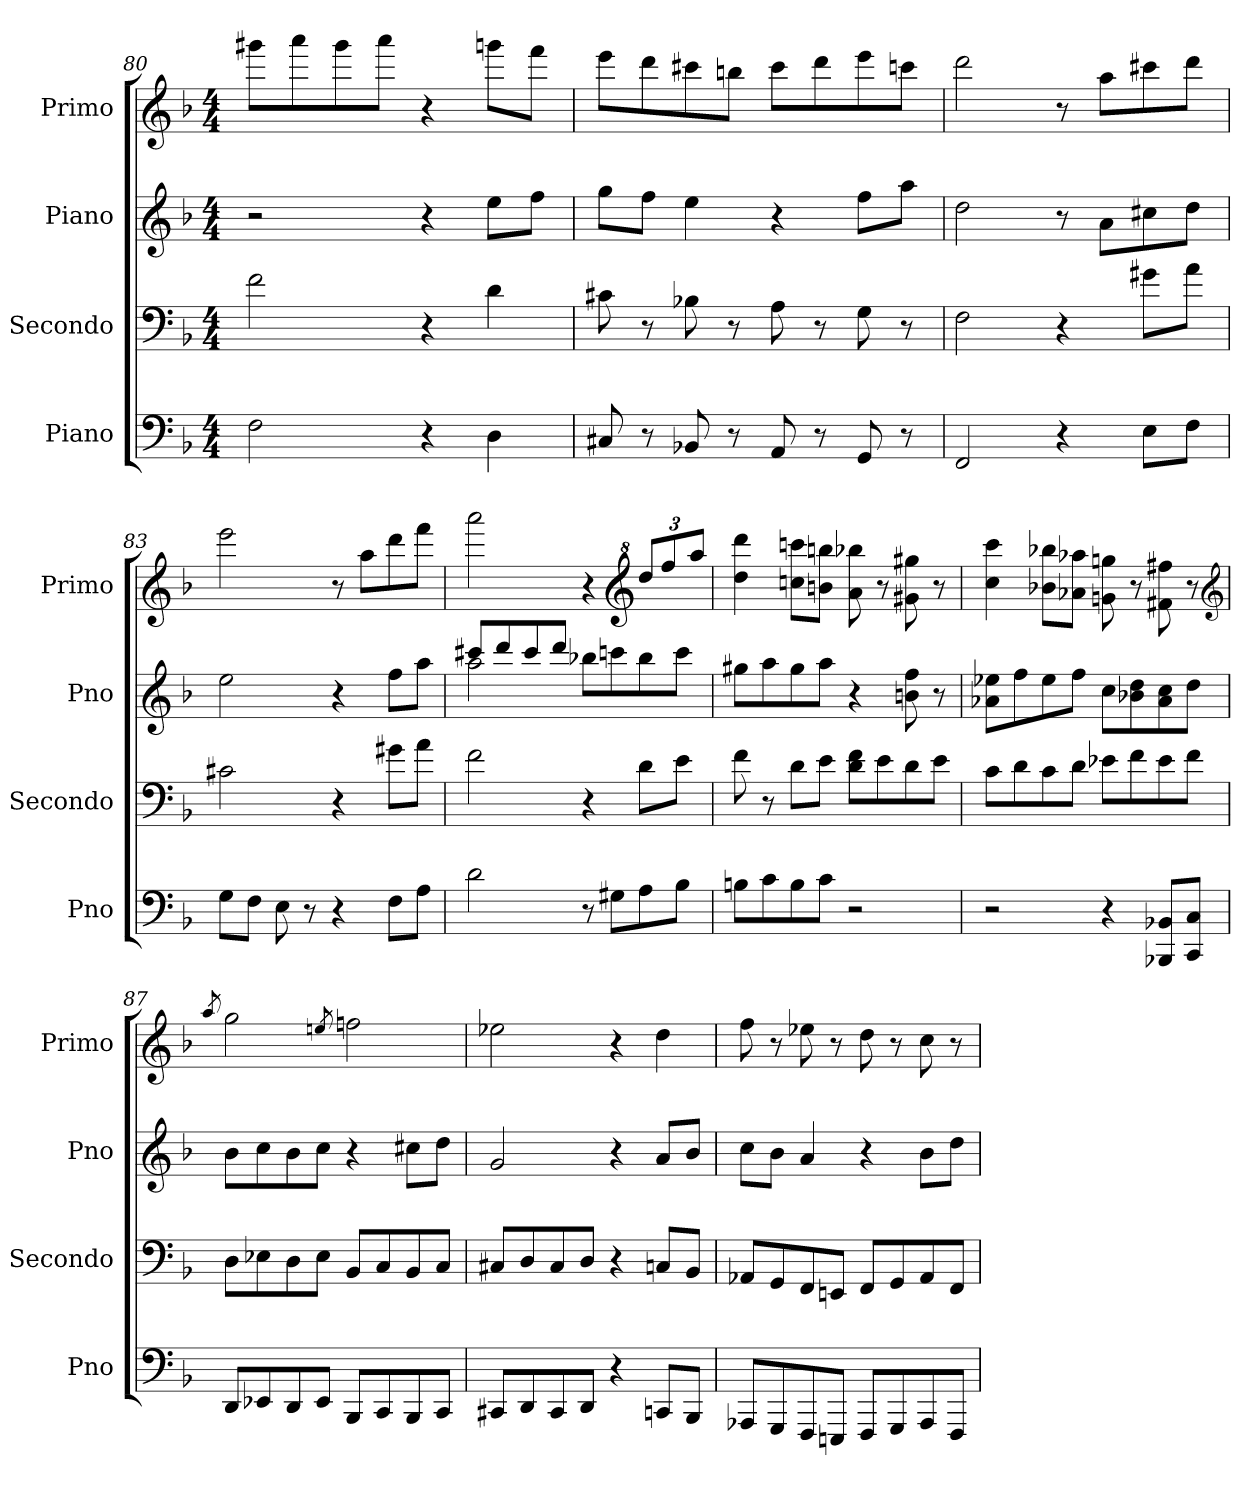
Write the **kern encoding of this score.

**kern	**kern	**kern	**kern
*part4	*part3	*part2	*part1
*staff4	*staff3	*staff2	*staff1
*I"Piano	*I"Secondo	*I"Piano	*I"Primo
*I'Pno	*I'Secondo	*I'Pno	*I'Primo
*clefF4	*clefF4	*clefG2	*clefG2
*k[b-]	*k[b-]	*k[b-]	*k[b-]
*F:	*F:	*F:	*F:
*M4/4	*M4/4	*M4/4	*M4/4
=80	=80	=80	=80
2F\	2f\	2r	8ggg#X\L
.	.	.	8aaa\
.	.	.	8ggg#\
.	.	.	8aaa\J
4r	4r	4r	4r
4D\	4d\	8ee\L	8gggn\L
.	.	8ff\J	8fff\J
=81	=81	=81	=81
8C#X/	8c#X\	8gg\L	8eee\L
8r	8r	8ff\J	8ddd\
8BB-X/	8B-X\	4ee\	8ccc#X\
8r	8r	.	8bbn\J
8AA/	8A\	4r	8ccc#\L
8r	8r	.	8ddd\
8GG/	8G\	8ff\L	8eee\
8r	8r	8aa\J	8cccn\J
=82	=82	=82	=82
2FF/	2F\	2dd\	2ddd\
4r	4r	8r	8r
.	.	8a\L	8aa\L
8E\L	8g#X\L	8cc#X\	8ccc#X\
8F\J	8a\J	8dd\J	8ddd\J
=83	=83	=83	=83
8G\L	2c#X\	2ee\	2eee\
8F\J	.	.	.
8E\	.	.	.
8r	.	.	.
4r	4r	4r	8r
.	.	.	8aa\L
8F\L	8g#X\L	8ff\L	8ddd\
8A\J	8a\J	8aa\J	8fff\J
!!LO:LB:g=z
=84	=84	=84	=84
*	*	*^	*
2d\	2f\	8ccc#X/L	2aa\	2aaa\
.	.	8ddd/	.	.
.	.	8ccc#/	.	.
.	.	8ddd/J	.	.
8r	4r	8bb-X\L	2ryy	4r
8G#X\L	.	8cccn\	.	.
*	*	*	*	*clefG^2
*	*	*	*	*Xbrackettup
8A\	8d\L	8bb-\	.	12ddd/L
.	.	.	.	12fff/
8B-\J	8e\J	8ccc\J	.	.
.	.	.	.	12aaa/J
*	*	*v	*v	*
=85	=85	=85	=85
8Bn\L	8f\	8gg#X\L	4ddd\ 4dddd\
8c\	8r	8aa\	.
8B\	8d\L	8gg#\	8cccn\ 8ccccn\L
8c\J	8e\J	8aa\J	8bbn\ 8bbbn\J
2r	8d\ 8f\L	4r	8aa\ 8bbb-X\
.	8e\	.	8r
.	8d\	8bn\ 8ff\	8gg#X\ 8ggg#X\
.	8e\J	8r	8r
=86	=86	=86	=86
2r	8c\L	8a-X\ 8ee-X\L	4ccc\ 4cccc\
.	8d\	8ff\	.
.	8c\	8ee-\	8bb-X\ 8bbb-X\L
.	8d\J	8ff\J	8aa-X\ 8aaa-X\J
4r	8e-X\L	8cc\L	8ggn\ 8gggn\
.	8f\	8b-X\ 8dd\	8r
8BBB-X/ 8BB-X/L	8e-\	8a-\ 8cc\	8ff#X\ 8fff#X\
8CC/ 8C/J	8f\J	8dd\J	8r
*	*	*	*clefG2
=87	=87	=87	=87
.	.	.	8qaa/
8DD/L	8D\L	8b-\L	2gg\
8EE-X/	8E-X\	8cc\	.
8DD/	8D\	8b-\	.
8EE-/J	8E-\J	8cc\J	.
.	.	.	8qeen/
8BBB-/L	8BB-/L	4r	2ffn\
8CC/	8C/	.	.
8BBB-/	8BB-/	8cc#X\L	.
8CC/J	8C/J	8dd\J	.
=88	=88	=88	=88
8CC#X/L	8C#X/L	2g/	2ee-X\
8DD/	8D/	.	.
8CC#/	8C#/	.	.
8DD/J	8D/J	.	.
4r	4r	4r	4r
8CCn/L	8Cn/L	8a/L	4dd\
8BBB-/J	8BB-/J	8b-/J	.
!!LO:LB:g=z
=89	=89	=89	=89
8AAA-X/L	8AA-X/L	8cc\L	8ff\
8GGG/	8GG/	8b-\J	8r
8FFF/	8FF/	4a/	8ee-X\
8EEEn/J	8EEn/J	.	8r
8FFF/L	8FF/L	4r	8dd\
8GGG/	8GG/	.	8r
8AAA-/	8AA-/	8b-\L	8cc\
8FFF/J	8FF/J	8dd\J	8r
=	=	=	=
*-	*-	*-	*-
